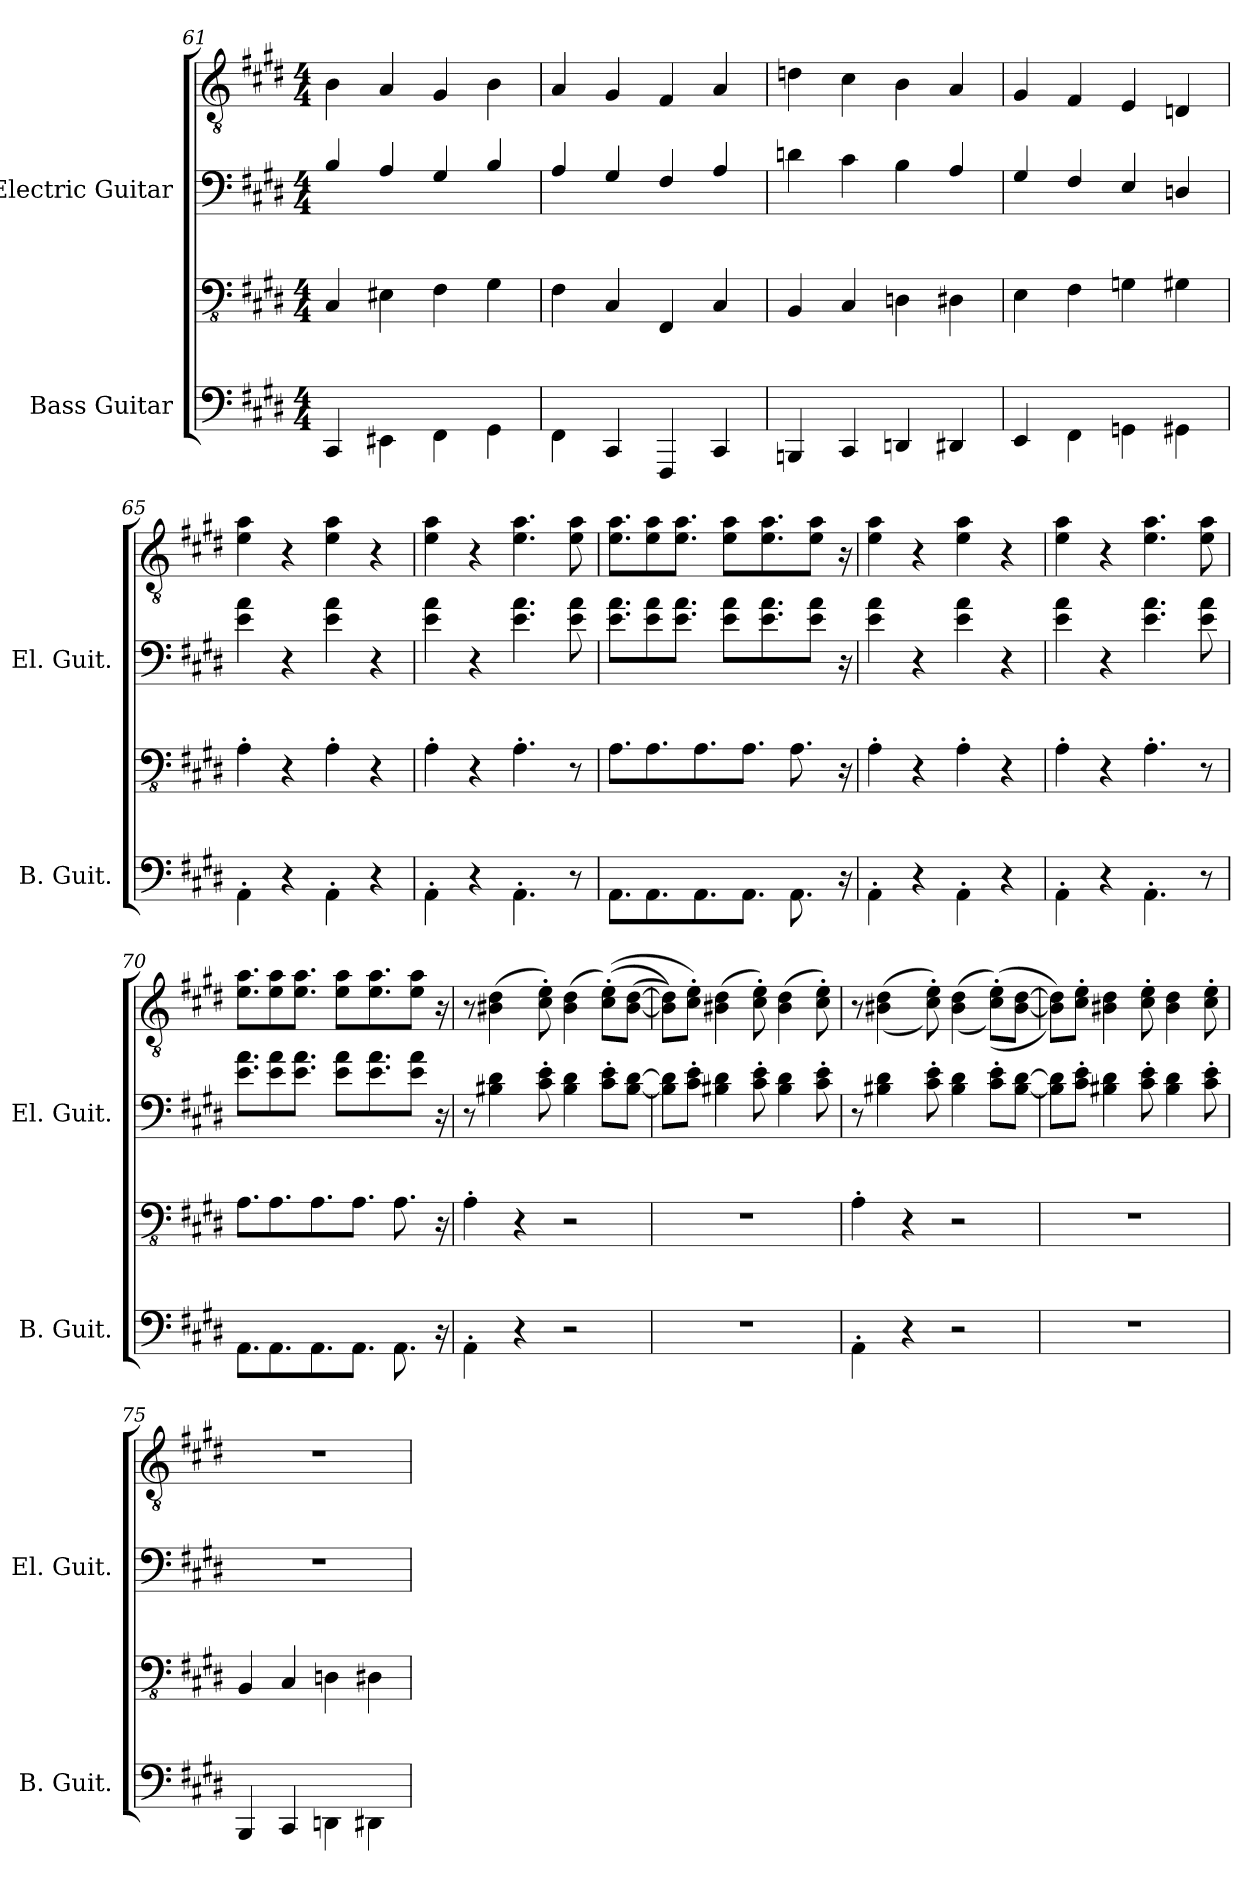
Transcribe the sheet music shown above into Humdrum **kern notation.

**kern	**kern	**kern	**kern
*part2	*part2	*part1	*part1
*staff4	*staff3	*staff2	*staff1
*I"Bass Guitar	*	*I"Electric Guitar	*
*I'B. Guit.	*	*I'El. Guit.	*
!!LO:LB:g=z
*	*clefFv4	*	*clefGv2
*k[f#c#g#d#]	*k[f#c#g#d#]	*k[f#c#g#d#]	*k[f#c#g#d#]
*M4/4	*M4/4	*M4/4	*M4/4
=61	=61	=61	=61
4CC#/	4CC#/	4B/	4B\
4EE#X\	4EE#X\	4A/	4A/
4FF#\	4FF#\	4G#/	4G#/
4GG#\	4GG#\	4B/	4B\
=62	=62	=62	=62
4FF#\	4FF#\	4A/	4A/
4CC#/	4CC#/	4G#/	4G#/
4FFF#/	4FFF#/	4F#/	4F#/
4CC#/	4CC#/	4A/	4A/
=63	=63	=63	=63
4BBBn/	4BBB/	4dn\	4dn\
4CC#/	4CC#/	4c#\	4c#\
4DD/	4DDn\	4B\	4B\
4DD#X/	4DD#X\	4A/	4A/
=64	=64	=64	=64
4EE/	4EE\	4G#/	4G#/
4FF#\	4FF#\	4F#/	4F#/
4GGn\	4GGn\	4E/	4E/
4GG#X\	4GG#X\	4Dn/	4Dn/
!!LO:PB:g=z
=65	=65	=65	=65
4AA'\	4AA'\	4e\ 4a\	4e\ 4a\
4r	4r	4r	4r
4AA'\	4AA'\	4e\ 4a\	4e\ 4a\
4r	4r	4r	4r
=66	=66	=66	=66
4AA'\	4AA'\	4e\ 4a\	4e\ 4a\
4r	4r	4r	4r
4.AA'\	4.AA'\	4.e\ 4.a\	4.e\ 4.a\
8r	8r	8e\ 8a\	8e\ 8a\
=67	=67	=67	=67
8.AA\L	8.AA\L	8.e\ 8.a\L	8.e\ 8.a\L
8.AA\	8.AA\	8e\ 8a\	8e\ 8a\
.	.	8.e\ 8.a\J	8.e\ 8.a\J
8.AA\	8.AA\	.	.
.	.	8e\ 8a\L	8e\ 8a\L
8.AA\J	8.AA\J	.	.
.	.	8.e\ 8.a\	8.e\ 8.a\
8.AA\	8.AA\	.	.
.	.	8e\ 8a\J	8e\ 8a\J
16r	16r	16r	16r
=68	=68	=68	=68
4AA'\	4AA'\	4e\ 4a\	4e\ 4a\
4r	4r	4r	4r
4AA'\	4AA'\	4e\ 4a\	4e\ 4a\
4r	4r	4r	4r
=69	=69	=69	=69
4AA'\	4AA'\	4e\ 4a\	4e\ 4a\
4r	4r	4r	4r
4.AA'\	4.AA'\	4.e\ 4.a\	4.e\ 4.a\
8r	8r	8e\ 8a\	8e\ 8a\
!!LO:LB:g=z
=70	=70	=70	=70
8.AA\L	8.AA\L	8.e\ 8.a\L	8.e\ 8.a\L
8.AA\	8.AA\	8e\ 8a\	8e\ 8a\
.	.	8.e\ 8.a\J	8.e\ 8.a\J
8.AA\	8.AA\	.	.
.	.	8e\ 8a\L	8e\ 8a\L
8.AA\J	8.AA\J	.	.
.	.	8.e\ 8.a\	8.e\ 8.a\
8.AA\	8.AA\	.	.
.	.	8e\ 8a\J	8e\ 8a\J
16r	16r	16r	16r
=71	=71	=71	=71
4AA'\	4AA'\	8r	8r
.	.	4B#X\ 4d#\	(4B#X\ 4d#\
4r	4r	.	.
.	.	8c#\' 8e\'	8c#\' 8e\')
2r	2r	4B#\ 4d#\	(4B#\ 4d#\
.	.	8c#\' 8e\'L	((8c#\' 8e\'L)
.	.	[8B#\ [8d#\J	([8B#\ [8d#\J
=72	=72	=72	=72
1r	1r	8B#\] 8d#\]L	8B#\] 8d#\]L))
.	.	8c#\' 8e\'J	8c#\' 8e\'J)
.	.	4B#X\ 4d#\	(4B#X\ 4d#\
.	.	8c#\' 8e\'	8c#\' 8e\')
.	.	4B#\ 4d#\	(4B#\ 4d#\
.	.	8c#\' 8e\'	8c#\' 8e\')
=73	=73	=73	=73
4AA'\	4AA'\	8r	8r
.	.	4B#X\ 4d#\	((4B#X\ 4d#\
4r	4r	.	.
.	.	8c#\' 8e\'	8c#\' 8e\'))
2r	2r	4B#\ 4d#\	((4B#\ 4d#\
.	.	8c#\' 8e\'L	((8c#\' 8e\'L))
.	.	[8B#\ [8d#\J	[8B#\ [8d#\J
=74	=74	=74	=74
1r	1r	8B#\] 8d#\]L	8B#\] 8d#\]L))
.	.	8c#\' 8e\'J	((8c#\' 8e\'J
.	.	4B#X\ 4d#\	4B#X\ 4d#\
.	.	8c#\' 8e\'	8c#\' 8e\'
.	.	4B#\ 4d#\	4B#\ 4d#\
.	.	8c#\' 8e\'	8c#\' 8e\'
!!LO:PB:g=z
=75	=75	=75	=75
4BBB/	4BBB/	1r	1r
4CC#/	4CC#/	.	.
4DDn\	4DDn\	.	.
4DD#X\	4DD#X\	.	.
=	=	=	=
*-	*-	*-	*-
